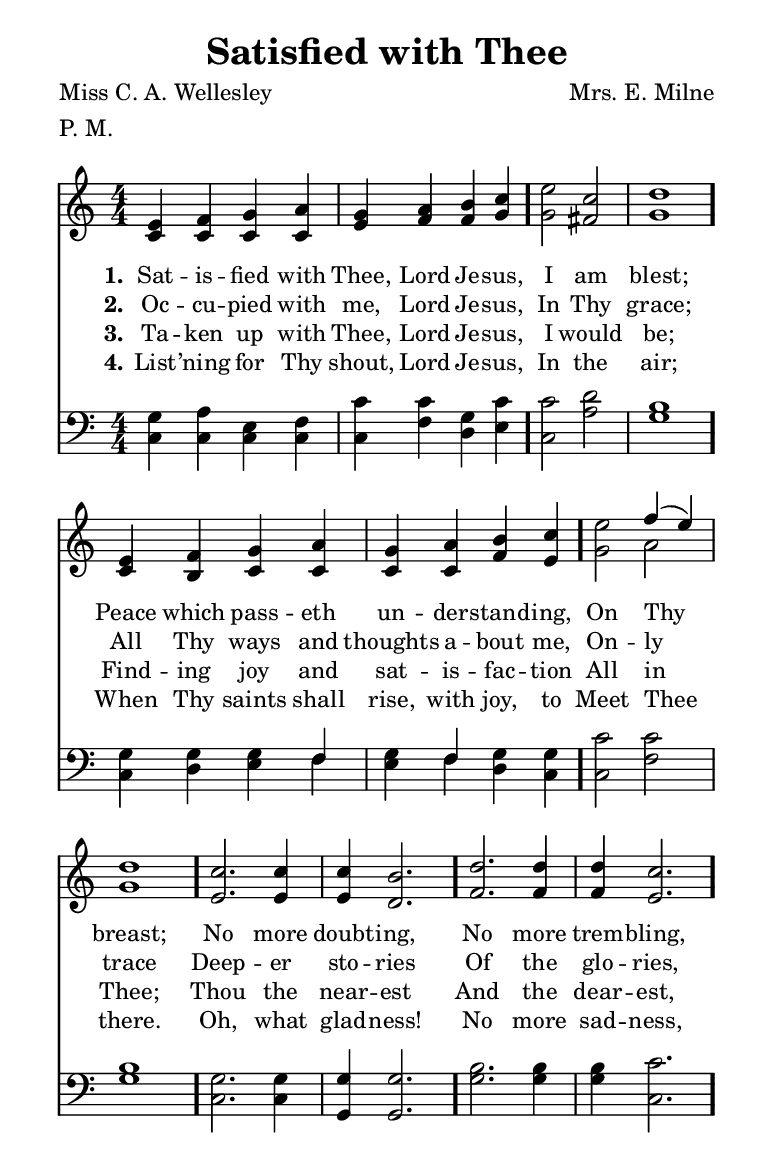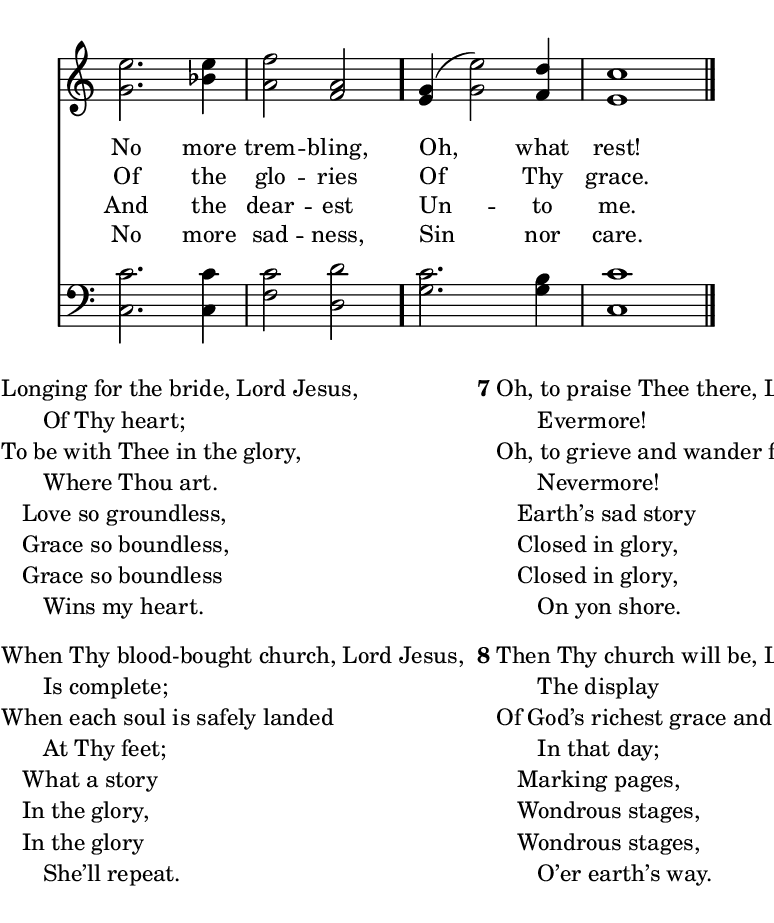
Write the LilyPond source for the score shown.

\include "common/global.ily"
\paper {
  \include "common/paper.ily"
  ragged-bottom = ##t
}

\header{
  hymnnumber = "262"
  title = "Satisfied with Thee"
  tunename = ""
  meter = "P. M."
  poet = "Miss C. A. Wellesley" % see https://hymnary.org/text/satisfied_with_thee_lord_jesus_i_am_bles
  composer = "Mrs. E. Milne" % or Henry Bennett : see https://hymnary.org/tune/satisfied_with_thee_lord_jesus_bennett
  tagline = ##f
}

global = {
  \include "common/overrides.ily"
  \override Staff.TimeSignature.style = #'numbered
  \time 4/4
  \override Score.MetronomeMark.transparent = ##t % hide all fermata changes too
  \tempo 4=120
  \key c \major
  \autoBeamOff
}

notesSoprano = {
\global
\relative c' {

  e4 f g a | g a b c |
  e2 c | d1 |
  e,4 f g a | g a b c |
  e2 f4( e) | d1 |
  c2. c4 | c4 b2. |
  d2. d4 | d c2. |
  e2. e4 | f2 a, |
  g4( e'2) d4 | c1 |

  \bar "|."

}
}

notesAlto = {
\global
\relative e' {

  c4 c c c | e f f g
  g2 fis | g1 |
  c,4 b c c | c c f e |
  g2 a | g1 |
  e2. e4 | e d2. |
  f2. f4 | f4 e2. |
  g2. bes4 | a2 f |
  e4( g2) f4 | e1 |

}
}

notesTenor = {
\global
\relative a {

  g4 a e f | c' c g c |
  c2 d2 | b1 |
  g4 g g f | g f g g |
  c2 c | b1 |
  g2. g4 | g4 g2. |
  b2. b4 | b c2. |
  c2. c4 | c2 d |
  c2. b4 | c1 |

}
}

notesBass = {
\global
\relative f {

  c4 c c c | c f d e |
  c2 a' | g1 |
  c,4 d e f | e f d c |
  c2 f | g1 |
  c,2. c4 | g4 g2. |
  g'2. g4 | g c,2. |
  c2. c4 | f2 d |
  g2. g4 | c,1 |

}
}

wordsA = \lyricmode {
\set stanza = "1."

Sat -- is -- fied with Thee, Lord Je -- sus, \bar "."
I am blest; \bar "."
Peace which pass -- eth un -- der -- stand -- ing, \bar "."
On Thy breast; \bar "."
No more doubt -- ing, \bar "."
No more trem -- bling, \bar "."
No more trem -- bling, \bar "."
Oh, what rest! \bar "."

}

wordsB = \lyricmode {
\set stanza = "2."

Oc -- cu -- pied with me, Lord Je -- sus,
In Thy grace;
All Thy ways and thoughts a -- bout me,
On -- ly trace
Deep -- er sto -- ries
Of the glo -- ries,
Of the glo -- ries
Of Thy grace.

}

wordsC = \lyricmode {
\set stanza = "3."

Ta -- ken up with Thee, Lord Je -- sus,
I would be;
Find -- ing joy and sat -- is -- fac -- tion
All in Thee;
Thou the near -- est
And the dear -- est,
And the dear -- est
Un -- to me.

}

wordsD = \lyricmode {
\set stanza = "4."

List -- ’ning for Thy shout, Lord Je -- sus,
In the air;
When Thy saints shall rise, with joy, to
Meet Thee there.
Oh, what glad -- ness!
No more sad -- ness,
No more sad -- ness,
Sin nor care.

}

wordsE = \markuplist {

\line { Longing for the bride, Lord Jesus, }
\line { { \hspace #4 } Of Thy heart; }
\line { To be with Thee in the glory, }
\line { { \hspace #4 } Where Thou art. }
\line { { \hspace #2 } Love so groundless, }
\line { { \hspace #2 } Grace so boundless, }
\line { { \hspace #2 } Grace so boundless }
\line { { \hspace #4 } Wins my heart. }

}

wordsF = \markuplist {

\line { When Thy blood-bought church, Lord Jesus, }
\line { { \hspace #4 } Is complete; }
\line { When each soul is safely landed }
\line { { \hspace #4 } At Thy feet; }
\line { { \hspace #2 } What a story }
\line { { \hspace #2 } In the glory, }
\line { { \hspace #2 } In the glory }
\line { { \hspace #4 } She’ll repeat. }

}

wordsG = \markuplist {

\line { Oh, to praise Thee there, Lord Jesus, }
\line { { \hspace #4 } Evermore! }
\line { Oh, to grieve and wander from Thee }
\line { { \hspace #4 } Nevermore! }
\line { { \hspace #2 } Earth’s sad story }
\line { { \hspace #2 } Closed in glory, }
\line { { \hspace #2 } Closed in glory, }
\line { { \hspace #4 } On yon shore. }

}

wordsH = \markuplist {

\line { Then Thy church will be, Lord Jesus, }
\line { { \hspace #4 } The display }
\line { Of God’s richest grace and kindness }
\line { { \hspace #4 } In that day; }
\line { { \hspace #2 } Marking pages, }
\line { { \hspace #2 } Wondrous stages, }
\line { { \hspace #2 } Wondrous stages, }
\line { { \hspace #4 } O’er earth’s way.}

}

\score {
  \context ChoirStaff <<
    \context Staff = upper <<
      \set Staff.autoBeaming = ##f
      \set ChoirStaff.systemStartDelimiter = #'SystemStartBar
      \set ChoirStaff.printPartCombineTexts = ##f
      \partcombine #'(2 . 11) \notesSoprano \notesAlto
      \context NullVoice = sopranos { \voiceOne << \notesSoprano >> }
      \context Lyrics = one   \lyricsto sopranos \wordsA
      \context Lyrics = two   \lyricsto sopranos \wordsB
      \context Lyrics = three \lyricsto sopranos \wordsC
      \context Lyrics = four  \lyricsto sopranos \wordsD
    >>
    \context Staff = men <<
      \set Staff.autoBeaming = ##f
      \clef bass
      \set ChoirStaff.printPartCombineTexts = ##f
      \partcombine #'(2 . 11) \notesTenor \notesBass
    >>
  >>
  \layout {
    \include "common/layout.ily"
  }
  #(cond ((ly:get-option 'eog-midi-permitted) #{ \midi{
    \include "common/midi.ily"
  } #}))
}

\noPageBreak

\markup { \vcenter \column {
  \vspace #1
  \fill-line {
    \null
    \column {
    \line{ \bold 5 \column { \wordsE } } \combine \null \vspace #0.4
    \line{ \bold 6 \column { \wordsF } }
    }
    \null
    \column {
    \line{ \bold 7 \column { \wordsG } } \combine \null \vspace #0.4
    \line{ \bold 8 \column { \wordsH } }
    }
    \null
  }
} }

\version "2.19.49"  % necessary for upgrading to future LilyPond versions.

% vi:set et ts=2 sw=2 ai nocindent syntax=lilypond:
